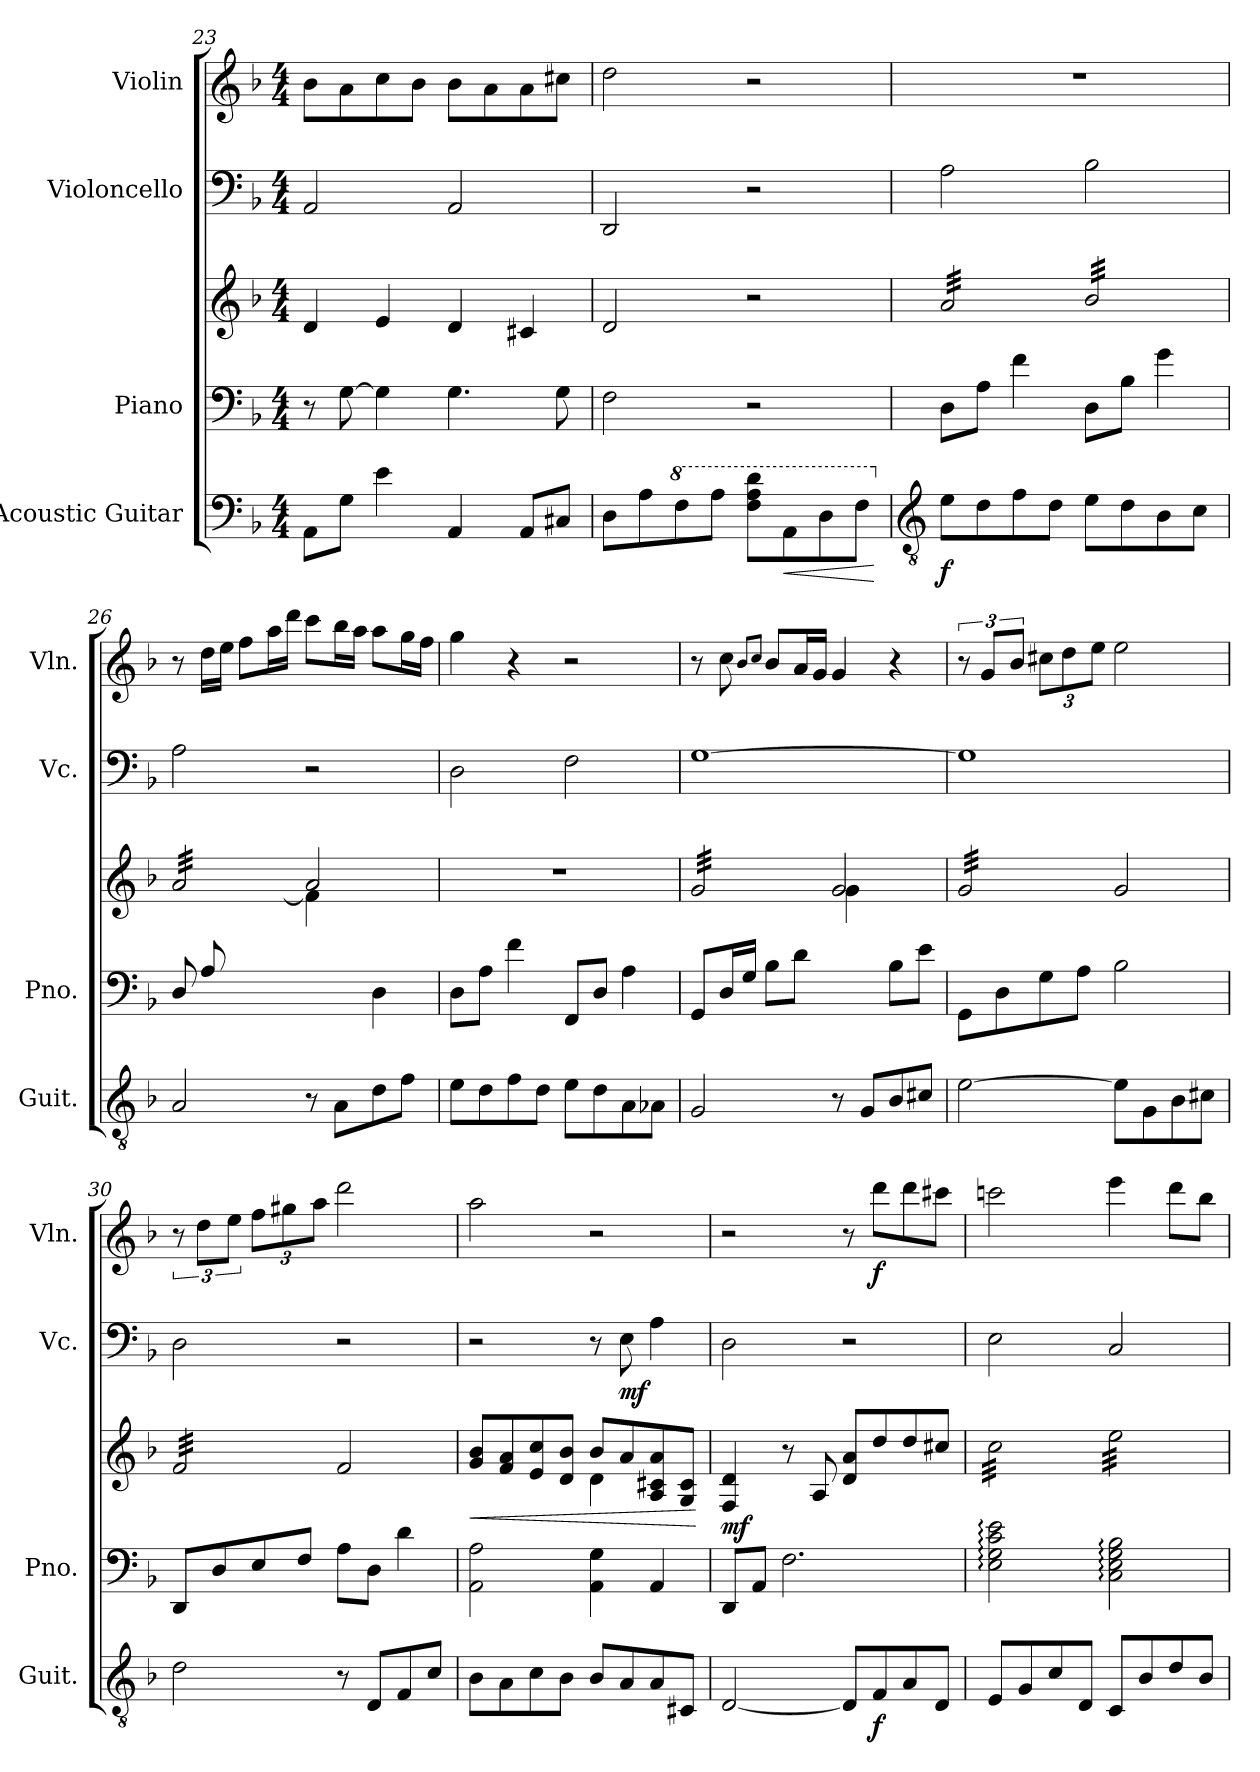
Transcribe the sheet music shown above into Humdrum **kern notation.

**kern	**dynam	**kern	**kern	**dynam	**kern	**dynam	**kern	**dynam
*part4	*part4	*part3	*part3	*part3	*part2	*part2	*part1	*part1
*staff5	*staff5	*staff4	*staff3	*staff3/4	*staff2	*staff2	*staff1	*staff1
*I"Acoustic Guitar	*	*I"Piano	*	*	*I"Violoncello	*	*I"Violin	*
*I'Guit.	*	*I'Pno.	*	*	*I'Vc.	*	*I'Vln.	*
*clefF4	*	*clefF4	*clefG2	*	*clefF4	*	*clefG2	*
*k[b-]	*	*k[b-]	*k[b-]	*	*k[b-]	*	*k[b-]	*
*M4/4	*	*M4/4	*M4/4	*	*M4/4	*	*M4/4	*
=23	=23	=23	=23	=23	=23	=23	=23	=23
8AA\L	.	8r	4d/	.	2AA/	.	8b-\L	.
8G\J	.	[8G\	.	.	.	.	8a\	.
4e\	.	4G\]	4e/	.	.	.	8cc\	.
.	.	.	.	.	.	.	8b-\J	.
4AA/	.	4.G\	4d/	.	2AA/	.	8b-\L	.
.	.	.	.	.	.	.	8a\	.
8AA/L	.	.	4c#X/	.	.	.	8a\	.
8C#X/J	.	8G\	.	.	.	.	8cc#X\J	.
=24	=24	=24	=24	=24	=24	=24	=24	=24
8D\L	.	2F\	2d/	.	2DD/	.	2dd\	.
8A\	.	.	.	.	.	.	.	.
*8va	*	*	*	*	*	*	*	*
8f\	.	.	.	.	.	.	.	.
8a\J	.	.	.	.	.	.	.	.
8f\ 8a\ 8dd\L	.	2r	2r	.	2r	.	2r	.
!	!LO:HP:b	!	!	!	!	!	!	!
8A\	<	.	.	.	.	.	.	.
8d\	.	.	.	.	.	.	.	.
8f\J	.	.	.	.	.	.	.	.
.	[	.	.	.	.	.	.	.
!!LO:PB:g=z
=25	=25	=25	=25	=25	=25	=25	=25	=25
*clefGv2	*	*	*	*	*	*	*	*
*X8va	*	*	*	*	*	*	*	*
!	!LO:DY:b	!	!	!	!	!	!	!
*	*	*	*tremolo	*	*	*	*	*
8e\L	f	8D\L	32a/LLL	.	2A\	.	1r	.
.	.	.	32a/	.	.	.	.	.
.	.	.	32a/	.	.	.	.	.
.	.	.	32a/	.	.	.	.	.
8d\	.	8A\J	32a/	.	.	.	.	.
.	.	.	32a/	.	.	.	.	.
.	.	.	32a/	.	.	.	.	.
.	.	.	32a/	.	.	.	.	.
8f\	.	4f\	32a/	.	.	.	.	.
.	.	.	32a/	.	.	.	.	.
.	.	.	32a/	.	.	.	.	.
.	.	.	32a/	.	.	.	.	.
8d\J	.	.	32a/	.	.	.	.	.
.	.	.	32a/	.	.	.	.	.
.	.	.	32a/	.	.	.	.	.
.	.	.	32a/JJJ	.	.	.	.	.
8e\L	.	8D\L	32b-/LLL	.	2B-\	.	.	.
.	.	.	32b-/	.	.	.	.	.
.	.	.	32b-/	.	.	.	.	.
.	.	.	32b-/	.	.	.	.	.
8d\	.	8B-\J	32b-/	.	.	.	.	.
.	.	.	32b-/	.	.	.	.	.
.	.	.	32b-/	.	.	.	.	.
.	.	.	32b-/	.	.	.	.	.
8B-\	.	4g\	32b-/	.	.	.	.	.
.	.	.	32b-/	.	.	.	.	.
.	.	.	32b-/	.	.	.	.	.
.	.	.	32b-/	.	.	.	.	.
8c\J	.	.	32b-/	.	.	.	.	.
.	.	.	32b-/	.	.	.	.	.
.	.	.	32b-/	.	.	.	.	.
.	.	.	32b-/JJJ	.	.	.	.	.
=26	=26	=26	=26	=26	=26	=26	=26	=26
*	*	*	*^	*	*	*	*	*
2A/	.	8D/L	32a/LLL	4ryy	.	2A\	.	8r	.
.	.	.	32a/	.	.	.	.	.	.
.	.	.	32a/	.	.	.	.	.	.
.	.	.	32a/	.	.	.	.	.	.
.	.	8A/	32a/	.	.	.	.	16dd\LL	.
.	.	.	32a/	.	.	.	.	.	.
.	.	.	32a/	.	.	.	.	16ee\JJ	.
.	.	.	32a/	.	.	.	.	.	.
.	.	2ryy	32a/	8e\	.	.	.	8ff\L	.
.	.	.	32a/	.	.	.	.	.	.
.	.	.	32a/	.	.	.	.	.	.
.	.	.	32a/	.	.	.	.	.	.
.	.	.	32a/	[8f\J	.	.	.	16aa\L	.
.	.	.	32a/	.	.	.	.	.	.
.	.	.	32a/	.	.	.	.	16ddd\JJ	.
.	.	.	32a/JJJ	.	.	.	.	.	.
*	*	*	*Xtremolo	*	*	*	*	*	*
8r	.	.	2a/	4f\]	.	2r	.	8ccc\L	.
8A\L	.	.	.	.	.	.	.	16bb-\L	.
.	.	.	.	.	.	.	.	16aa\JJ	.
8d\	.	4D\	.	4ryy	.	.	.	8aa\L	.
8f\J	.	.	.	.	.	.	.	16gg\L	.
.	.	.	.	.	.	.	.	16ff\JJ	.
*	*	*	*v	*v	*	*	*	*	*
=27	=27	=27	=27	=27	=27	=27	=27	=27
8e\L	.	8D\L	1r	.	2D\	.	4gg\	.
8d\	.	8A\J	.	.	.	.	.	.
8f\	.	4f\	.	.	.	.	4r	.
8d\J	.	.	.	.	.	.	.	.
8e\L	.	8FF/L	.	.	2F\	.	2r	.
8d\	.	8D/J	.	.	.	.	.	.
8A\	.	4A\	.	.	.	.	.	.
8A-X\J	.	.	.	.	.	.	.	.
=28	=28	=28	=28	=28	=28	=28	=28	=28
*	*	*	*^	*	*	*	*	*
*	*	*	*tremolo	*	*	*	*	*	*
2G/	.	8GG/L	32g/LLL	2ryy	.	[1G	.	8r	.
.	.	.	32g/	.	.	.	.	.	.
.	.	.	32g/	.	.	.	.	.	.
.	.	.	32g/	.	.	.	.	.	.
.	.	16D/L	32g/	.	.	.	.	8cc\	.
.	.	.	32g/	.	.	.	.	.	.
.	.	16G/JJ	32g/	.	.	.	.	.	.
.	.	.	32g/	.	.	.	.	.	.
.	.	.	.	.	.	.	.	8qb-/L	.
.	.	.	.	.	.	.	.	8qcc/J	.
.	.	8B-\L	32g/	.	.	.	.	8b-/L	.
.	.	.	32g/	.	.	.	.	.	.
.	.	.	32g/	.	.	.	.	.	.
.	.	.	32g/	.	.	.	.	.	.
.	.	8d\J	32g/	.	.	.	.	16a/L	.
.	.	.	32g/	.	.	.	.	.	.
.	.	.	32g/	.	.	.	.	16g/JJ	.
.	.	.	32g/JJJ	.	.	.	.	.	.
*	*	*	*Xtremolo	*	*	*	*	*	*
8r	.	4ryy	2g/	4g\	.	.	.	4g/	.
8G/L	.	.	.	.	.	.	.	.	.
8B-/	.	8B-\L	.	4ryy	.	.	.	4r	.
8c#X/J	.	8e\J	.	.	.	.	.	.	.
*	*	*	*v	*v	*	*	*	*	*
!!LO:LB:g=z
=29	=29	=29	=29	=29	=29	=29	=29	=29
*	*	*	*tremolo	*	*	*	*	*
[2e\	.	8GG\L	32g/LLL	.	1G]	.	12r	.
.	.	.	32g/	.	.	.	.	.
.	.	.	32g/	.	.	.	.	.
.	.	.	.	.	.	.	12g/L	.
.	.	.	32g/	.	.	.	.	.
.	.	8D\	32g/	.	.	.	.	.
.	.	.	32g/	.	.	.	.	.
.	.	.	.	.	.	.	12b-/J	.
.	.	.	32g/	.	.	.	.	.
.	.	.	32g/	.	.	.	.	.
*	*	*	*	*	*	*	*Xbrackettup	*
.	.	8G\	32g/	.	.	.	12cc#X\L	.
.	.	.	32g/	.	.	.	.	.
.	.	.	32g/	.	.	.	.	.
.	.	.	.	.	.	.	12dd\	.
.	.	.	32g/	.	.	.	.	.
.	.	8A\J	32g/	.	.	.	.	.
.	.	.	32g/	.	.	.	.	.
.	.	.	.	.	.	.	12ee\J	.
.	.	.	32g/	.	.	.	.	.
.	.	.	32g/JJJ	.	.	.	.	.
*	*	*	*Xtremolo	*	*	*	*	*
8e\L]	.	2B-\	2g/	.	.	.	2ee\	.
8G\	.	.	.	.	.	.	.	.
8B-\	.	.	.	.	.	.	.	.
8c#X\J	.	.	.	.	.	.	.	.
=30	=30	=30	=30	=30	=30	=30	=30	=30
*	*	*	*	*	*	*	*brackettup	*
*	*	*	*tremolo	*	*	*	*	*
2d\	.	8DD/L	32f/LLL	.	2D\	.	12r	.
.	.	.	32f/	.	.	.	.	.
.	.	.	32f/	.	.	.	.	.
.	.	.	.	.	.	.	12dd\L	.
.	.	.	32f/	.	.	.	.	.
.	.	8D/	32f/	.	.	.	.	.
.	.	.	32f/	.	.	.	.	.
.	.	.	.	.	.	.	12ee\J	.
.	.	.	32f/	.	.	.	.	.
.	.	.	32f/	.	.	.	.	.
*	*	*	*	*	*	*	*Xbrackettup	*
.	.	8E/	32f/	.	.	.	12ff\L	.
.	.	.	32f/	.	.	.	.	.
.	.	.	32f/	.	.	.	.	.
.	.	.	.	.	.	.	12gg#X\	.
.	.	.	32f/	.	.	.	.	.
.	.	8F/J	32f/	.	.	.	.	.
.	.	.	32f/	.	.	.	.	.
.	.	.	.	.	.	.	12aa\J	.
.	.	.	32f/	.	.	.	.	.
.	.	.	32f/JJJ	.	.	.	.	.
*	*	*	*Xtremolo	*	*	*	*	*
8r	.	8A\L	2f/	.	2r	.	2ddd\	.
8D/L	.	8D\J	.	.	.	.	.	.
8F/	.	4d\	.	.	.	.	.	.
8c/J	.	.	.	.	.	.	.	.
=31	=31	=31	=31	=31	=31	=31	=31	=31
!	!	!	!	!LO:HP:b	!	!	!	!
*	*	*	*^	*	*	*	*	*
8B-\L	.	2AA\ 2A\	8g/ 8b-/L	2ryy	<	2r	.	2aa\	.
8A\	.	.	8f/ 8a/	.	.	.	.	.	.
8c\	.	.	8e/ 8cc/	.	.	.	.	.	.
8B-\J	.	.	8d/ 8b-/J	.	.	.	.	.	.
8B-/L	.	4AA\ 4G\	8b-/L	4d\	.	8r	.	2r	.
!	!	!	!	!	!	!	!LO:DY:b	!	!
8A/	.	.	8a/	.	.	8E\	mf	.	.
8A/	.	4AA/	8A/ 8c#X/ 8a/	4ryy	.	4A\	.	.	.
8C#X/J	.	.	8G/ 8c#/J	.	.	.	.	.	.
*	*	*	*v	*v	*	*	*	*	*
.	.	.	.	[	.	.	.	.
=32	=32	=32	=32	=32	=32	=32	=32	=32
!	!	!	!	!LO:DY:b	!	!	!	!
[2D/	.	8DD/L	4F/ 4d/	mf	2D\	.	2r	.
.	.	8AA/J	.	.	.	.	.	.
.	.	2.F\	8r	.	.	.	.	.
.	.	.	8A/	.	.	.	.	.
8D/L]	.	.	8d/ 8a/L	.	2r	.	8r	.
!	!LO:DY:b	!	!	!	!	!	!	!LO:DY:b
8F/	f	.	8dd/	.	.	.	8ddd\L	f
8A/	.	.	8dd/	.	.	.	8ddd\	.
8D/J	.	.	8cc#X/J	.	.	.	8ccc#X\J	.
!!LO:PB:g=z
=33	=33	=33	=33	=33	=33	=33	=33	=33
*	*	*	*tremolo	*	*	*	*	*
8E/L	.	2E\: 2G\: 2c\: 2e\:	32cc\LLL	.	2E\	.	2cccn\	.
.	.	.	32cc\	.	.	.	.	.
.	.	.	32cc\	.	.	.	.	.
.	.	.	32cc\	.	.	.	.	.
8G/	.	.	32cc\	.	.	.	.	.
.	.	.	32cc\	.	.	.	.	.
.	.	.	32cc\	.	.	.	.	.
.	.	.	32cc\	.	.	.	.	.
8c/	.	.	32cc\	.	.	.	.	.
.	.	.	32cc\	.	.	.	.	.
.	.	.	32cc\	.	.	.	.	.
.	.	.	32cc\	.	.	.	.	.
8D/J	.	.	32cc\	.	.	.	.	.
.	.	.	32cc\	.	.	.	.	.
.	.	.	32cc\	.	.	.	.	.
.	.	.	32cc\JJJ	.	.	.	.	.
8C/L	.	2C\: 2E\: 2G\: 2B-\:	32ee\LLL	.	2C/	.	4eee\	.
.	.	.	32ee\	.	.	.	.	.
.	.	.	32ee\	.	.	.	.	.
.	.	.	32ee\	.	.	.	.	.
8B-/	.	.	32ee\	.	.	.	.	.
.	.	.	32ee\	.	.	.	.	.
.	.	.	32ee\	.	.	.	.	.
.	.	.	32ee\	.	.	.	.	.
8d/	.	.	32ee\	.	.	.	8ddd\L	.
.	.	.	32ee\	.	.	.	.	.
.	.	.	32ee\	.	.	.	.	.
.	.	.	32ee\	.	.	.	.	.
8B-/J	.	.	32ee\	.	.	.	8bb-\J	.
.	.	.	32ee\	.	.	.	.	.
.	.	.	32ee\	.	.	.	.	.
.	.	.	32ee\JJJ	.	.	.	.	.
*	*	*	*Xtremolo	*	*	*	*	*
=	=	=	=	=	=	=	=	=
*-	*-	*-	*-	*-	*-	*-	*-	*-
